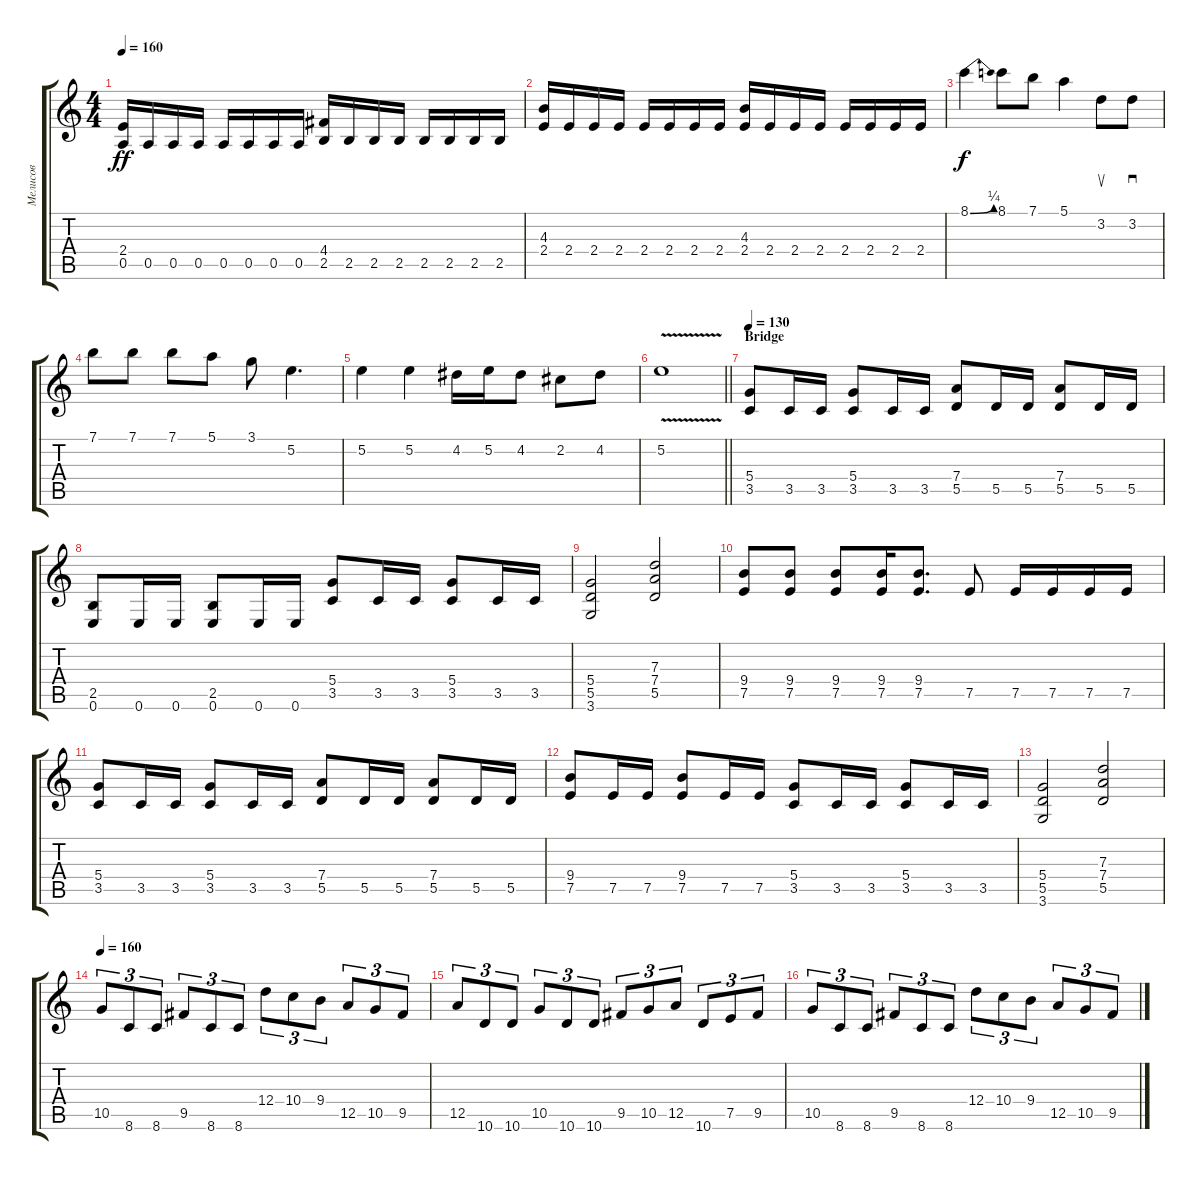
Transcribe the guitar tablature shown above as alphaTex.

\track ("Мелисов" "Мелисов") {instrument overdrivenguitar}
\staff {score tabs}
\tuning (E4 B3 G3 D3 A2 E2) {hide}
\ts (4 4)
\tempo 160
\clef g2
\ks c
(2.4 0.5).16{dy ff} 0.5.16 0.5.16 0.5.16 0.5.16 0.5.16 0.5.16 0.5.16 (4.4 2.5).16 2.5.16 2.5.16 2.5.16 2.5.16 2.5.16 2.5.16 2.5.16 |
(4.3 2.4).16 2.4.16 2.4.16 2.4.16 2.4.16 2.4.16 2.4.16 2.4.16 (4.3 2.4).16 2.4.16 2.4.16 2.4.16 2.4.16 2.4.16 2.4.16 2.4.16 |
8.1{be (bend 0 0 60 1)}.4{dy f} 8.1.8 7.1.8 5.1.4 3.2.8{su} 3.2.8{sd} |
7.1.8 7.1.8 7.1.8 5.1.8 3.1.8 5.2.4{d} |
5.2.4 5.2.4 4.2.16 5.2.16 4.2.8 2.2.8 4.2.8 |
\barLineRight lightlight
5.2{v}.1 |
\section ("" "Bridge")
\tempo 130
(5.4 3.5).8 3.5.16 3.5.16 (5.4 3.5).8 3.5.16 3.5.16 (7.4 5.5).8 5.5.16 5.5.16 (7.4 5.5).8 5.5.16 5.5.16 |
(2.5 0.6).8 0.6.16 0.6.16 (2.5 0.6).8 0.6.16 0.6.16 (5.4 3.5).8 3.5.16 3.5.16 (5.4 3.5).8 3.5.16 3.5.16 |
(5.4 5.5 3.6).2 (7.3 7.4 5.5).2 |
(9.4 7.5).8 (9.4 7.5).8 (9.4 7.5).8 (9.4 7.5).16 (9.4 7.5).8{d} 7.5.8 7.5.16 7.5.16 7.5.16 7.5.16 |
(5.4 3.5).8 3.5.16 3.5.16 (5.4 3.5).8 3.5.16 3.5.16 (7.4 5.5).8 5.5.16 5.5.16 (7.4 5.5).8 5.5.16 5.5.16 |
(9.4 7.5).8 7.5.16 7.5.16 (9.4 7.5).8 7.5.16 7.5.16 (5.4 3.5).8 3.5.16 3.5.16 (5.4 3.5).8 3.5.16 3.5.16 |
(5.4 5.5 3.6).2 (7.3 7.4 5.5).2 |
\tempo 160
10.5.8{tu (3 2)} 8.6.8{tu (3 2)} 8.6.8{tu (3 2)} 9.5.8{tu (3 2)} 8.6.8{tu (3 2)} 8.6.8{tu (3 2)} 12.4.8{tu (3 2)} 10.4.8{tu (3 2)} 9.4.8{tu (3 2)} 12.5.8{tu (3 2)} 10.5.8{tu (3 2)} 9.5.8{tu (3 2)} |
12.5.8{tu (3 2)} 10.6.8{tu (3 2)} 10.6.8{tu (3 2)} 10.5.8{tu (3 2)} 10.6.8{tu (3 2)} 10.6.8{tu (3 2)} 9.5.8{tu (3 2)} 10.5.8{tu (3 2)} 12.5.8{tu (3 2)} 10.6.8{tu (3 2)} 7.5.8{tu (3 2)} 9.5.8{tu (3 2)} |
10.5.8{tu (3 2)} 8.6.8{tu (3 2)} 8.6.8{tu (3 2)} 9.5.8{tu (3 2)} 8.6.8{tu (3 2)} 8.6.8{tu (3 2)} 12.4.8{tu (3 2)} 10.4.8{tu (3 2)} 9.4.8{tu (3 2)} 12.5.8{tu (3 2)} 10.5.8{tu (3 2)} 9.5.8{tu (3 2)}
